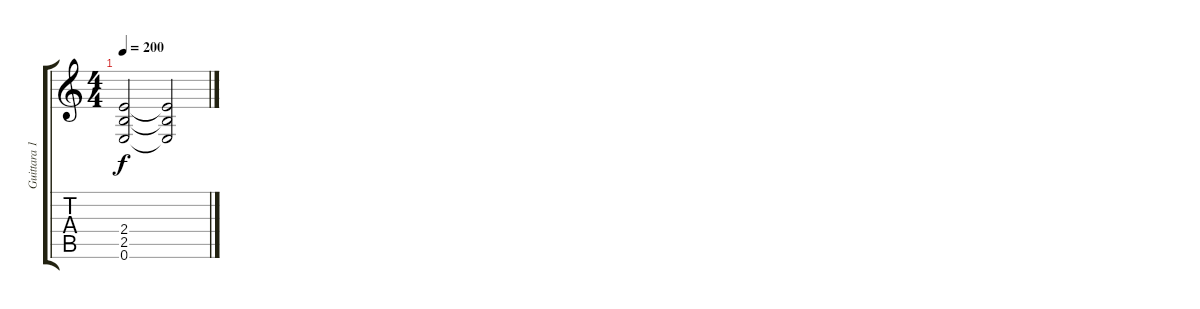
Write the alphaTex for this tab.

\track ("Guittara 1" "Guittara 1") {instrument distortionguitar}
\staff {score tabs}
\tuning (E4 B3 G3 D3 A2 E2) {hide}
\ts (4 4)
\tempo 200
\clef g2
\ks c
(2.4{t} 2.5{t} 0.6{t}).2{dy f volume 8} (2.4{t} 2.5{t} 0.6{t}).2{volume 7}
